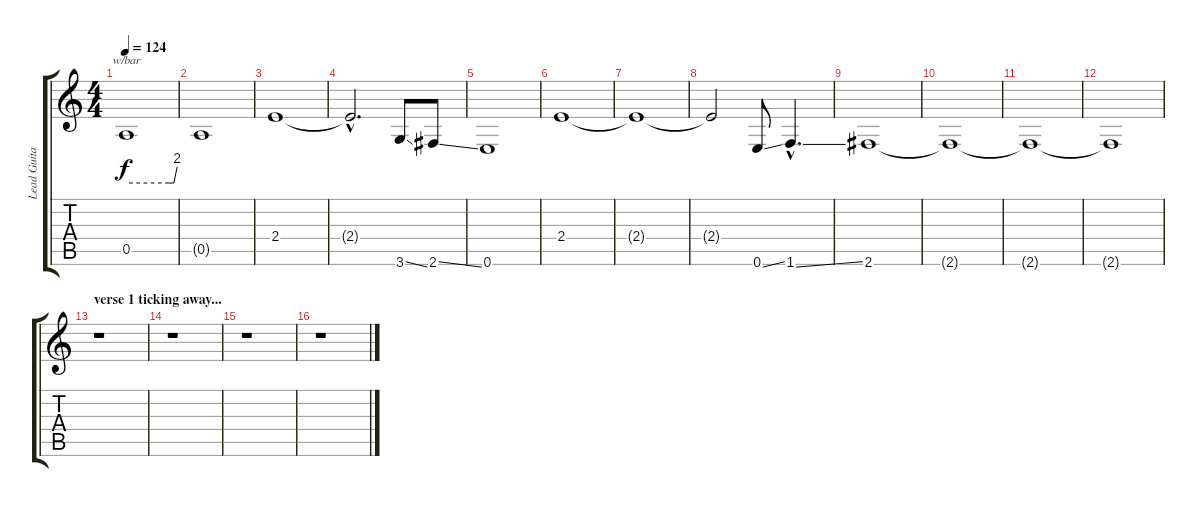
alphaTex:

\track ("Lead Guitar (Gilmour)" "Lead Guita") {instrument overdrivenguitar}
\staff {score tabs}
\tuning (E4 B3 G3 D3 A2 E2) {hide}
\ts (4 4)
\tempo 124
\clef g2
\ks c
0.5.1{tbe (custom default 0 0 50 0 56 0 60 8) dy f} |
0.5{t}.1 |
2.4.1 |
2.4{hac t}.2{d} 3.6{ss}.8 2.6{ss}.8 |
0.6.1 |
2.4.1 |
2.4{t}.1 |
2.4{t}.2 0.6{ss}.8 1.6{ss hac}.4{d} |
2.6.1 |
2.6{t}.1 |
2.6{t}.1 |
2.6{t}.1 |
\section ("" "verse 1 ticking away...")
r.1{volume 13} |
r.1 |
r.1 |
r.1
